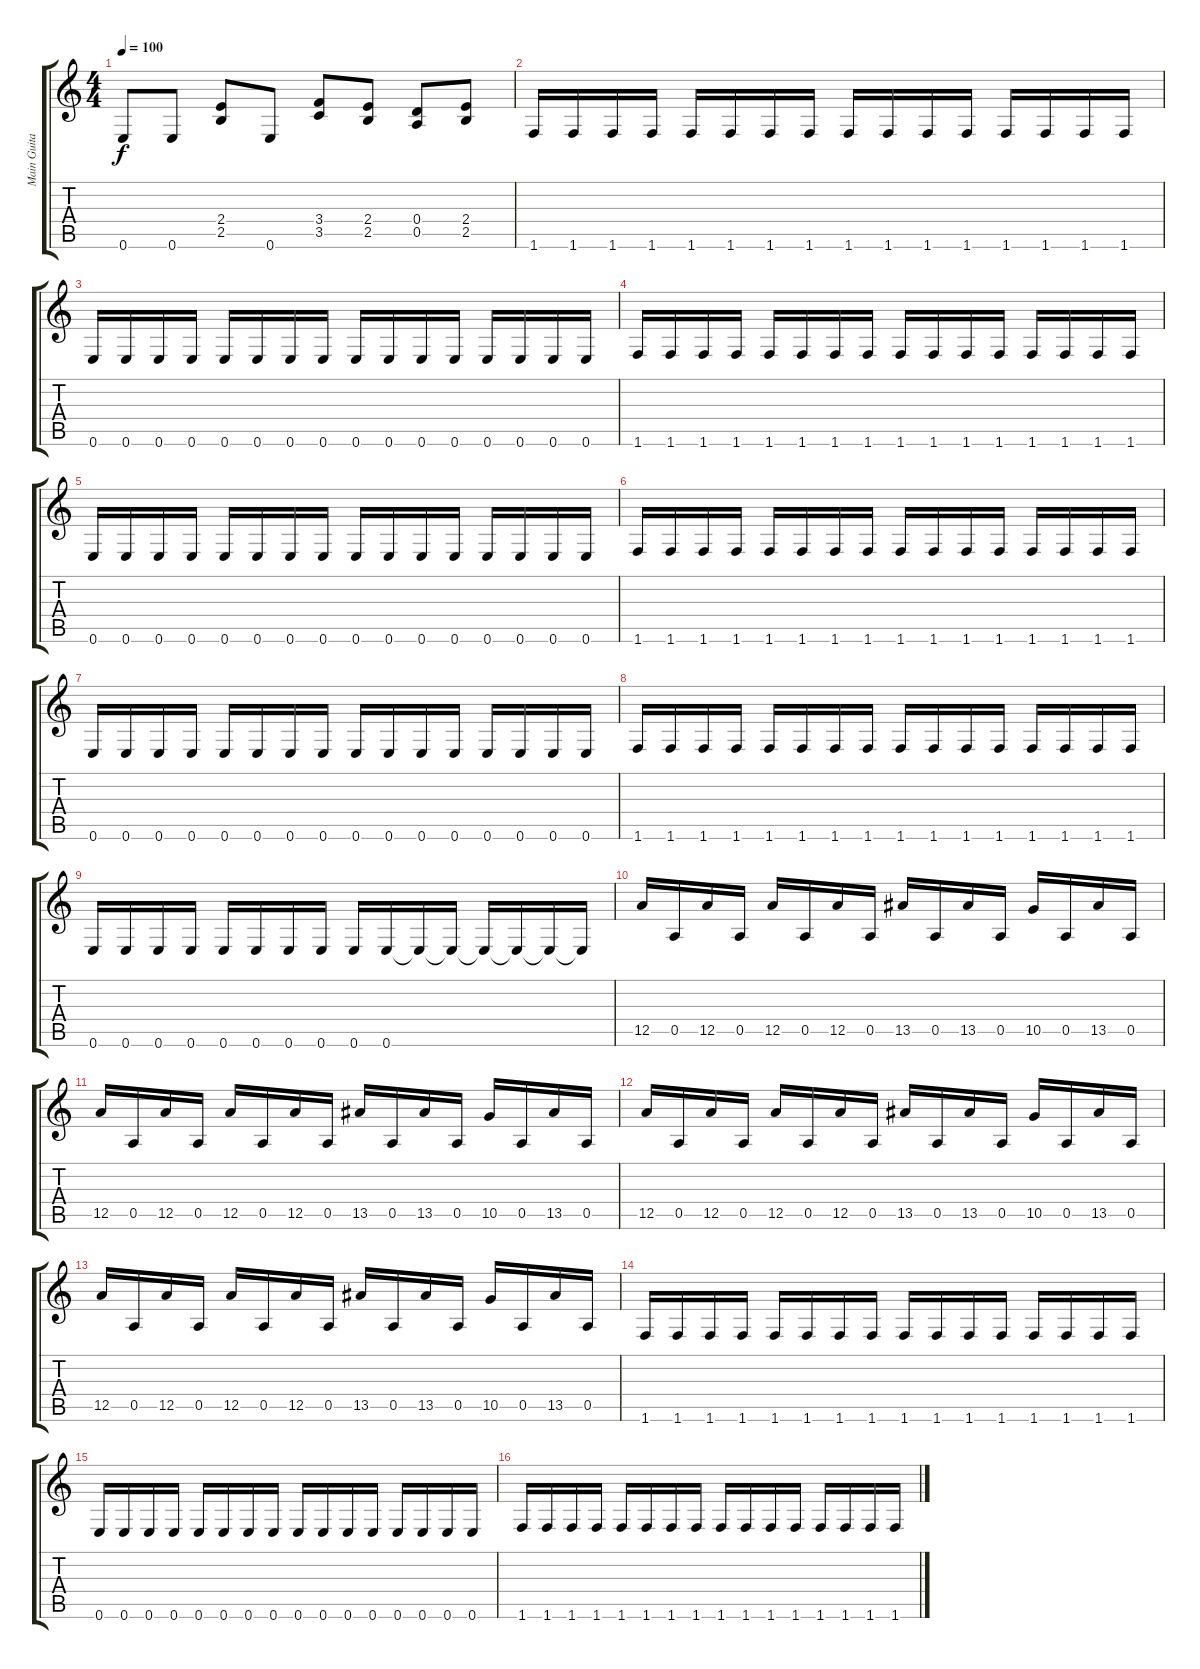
\track ("Main Guitar" "Main Guita") {instrument distortionguitar}
\staff {score tabs}
\tuning (E4 B3 G3 D3 A2 E2) {hide}
\ts (4 4)
\tempo 100
\clef g2
\ks c
0.6.8{dy f} 0.6.8 (2.4 2.5).8 0.6.8 (3.4 3.5).8 (2.4 2.5).8 (0.4 0.5).8 (2.4 2.5).8 |
1.6.16 1.6.16 1.6.16 1.6.16 1.6.16 1.6.16 1.6.16 1.6.16 1.6.16 1.6.16 1.6.16 1.6.16 1.6.16 1.6.16 1.6.16 1.6.16 |
0.6.16 0.6.16 0.6.16 0.6.16 0.6.16 0.6.16 0.6.16 0.6.16 0.6.16 0.6.16 0.6.16 0.6.16 0.6.16 0.6.16 0.6.16 0.6.16 |
1.6.16 1.6.16 1.6.16 1.6.16 1.6.16 1.6.16 1.6.16 1.6.16 1.6.16 1.6.16 1.6.16 1.6.16 1.6.16 1.6.16 1.6.16 1.6.16 |
0.6.16 0.6.16 0.6.16 0.6.16 0.6.16 0.6.16 0.6.16 0.6.16 0.6.16 0.6.16 0.6.16 0.6.16 0.6.16 0.6.16 0.6.16 0.6.16 |
1.6.16 1.6.16 1.6.16 1.6.16 1.6.16 1.6.16 1.6.16 1.6.16 1.6.16 1.6.16 1.6.16 1.6.16 1.6.16 1.6.16 1.6.16 1.6.16 |
0.6.16 0.6.16 0.6.16 0.6.16 0.6.16 0.6.16 0.6.16 0.6.16 0.6.16 0.6.16 0.6.16 0.6.16 0.6.16 0.6.16 0.6.16 0.6.16 |
1.6.16 1.6.16 1.6.16 1.6.16 1.6.16 1.6.16 1.6.16 1.6.16 1.6.16 1.6.16 1.6.16 1.6.16 1.6.16 1.6.16 1.6.16 1.6.16 |
0.6.16 0.6.16 0.6.16 0.6.16 0.6.16 0.6.16 0.6.16 0.6.16 0.6.16 0.6.16 0.6{t}.16 0.6{t}.16 0.6{t}.16 0.6{t}.16 0.6{t}.16 0.6{t}.16 |
12.5.16{volume 12} 0.5.16 12.5.16 0.5.16 12.5.16 0.5.16 12.5.16 0.5.16 13.5.16 0.5.16 13.5.16 0.5.16 10.5.16 0.5.16 13.5.16 0.5.16 |
12.5.16 0.5.16 12.5.16 0.5.16 12.5.16 0.5.16 12.5.16 0.5.16 13.5.16 0.5.16 13.5.16 0.5.16 10.5.16 0.5.16 13.5.16 0.5.16 |
12.5.16 0.5.16 12.5.16 0.5.16 12.5.16 0.5.16 12.5.16 0.5.16 13.5.16 0.5.16 13.5.16 0.5.16 10.5.16 0.5.16 13.5.16 0.5.16 |
12.5.16 0.5.16 12.5.16 0.5.16 12.5.16 0.5.16 12.5.16 0.5.16 13.5.16 0.5.16 13.5.16 0.5.16 10.5.16 0.5.16 13.5.16 0.5.16 |
1.6.16 1.6.16 1.6.16 1.6.16 1.6.16 1.6.16 1.6.16 1.6.16 1.6.16 1.6.16 1.6.16 1.6.16 1.6.16 1.6.16 1.6.16 1.6.16 |
0.6.16 0.6.16 0.6.16 0.6.16 0.6.16 0.6.16 0.6.16 0.6.16 0.6.16 0.6.16 0.6.16 0.6.16 0.6.16 0.6.16 0.6.16 0.6.16 |
1.6.16 1.6.16 1.6.16 1.6.16 1.6.16 1.6.16 1.6.16 1.6.16 1.6.16 1.6.16 1.6.16 1.6.16 1.6.16 1.6.16 1.6.16 1.6.16
